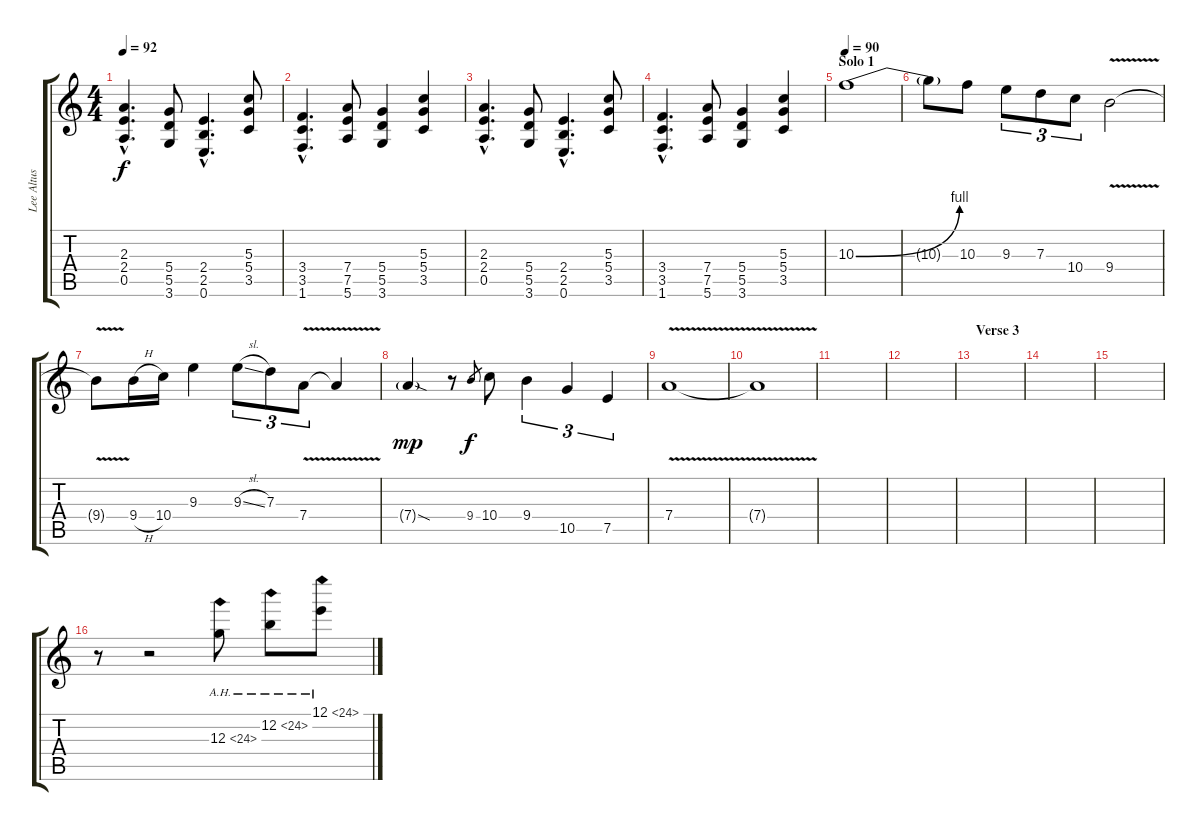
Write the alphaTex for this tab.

\track ("Lee Altus" "Lee Altus") {instrument distortionguitar}
\staff {score tabs}
\tuning (E4 B3 G3 D3 A2 E2) {hide}
\ts (4 4)
\tempo 92
\clef g2
\ks c
(2.3{hac} 2.4{hac} 0.5{hac}).4{d dy f} (5.4 5.5 3.6).8 (2.4{hac} 2.5{hac} 0.6{hac}).4{d} (5.3 5.4 3.5).8 |
(3.4{hac} 3.5{hac} 1.6{hac}).4{d} (7.4 7.5 5.6).8 (5.4 5.5 3.6).4 (5.3 5.4 3.5).4 |
(2.3{hac} 2.4{hac} 0.5{hac}).4{d} (5.4 5.5 3.6).8 (2.4{hac} 2.5{hac} 0.6{hac}).4{d} (5.3 5.4 3.5).8 |
(3.4{hac} 3.5{hac} 1.6{hac}).4{d} (7.4 7.5 5.6).8 (5.4 5.5 3.6).4 (5.3 5.4 3.5).4 |
\section ("" "Solo 1")
\tempo 90
10.3{be (bend 0 0 60 4)}.1{volume 13} |
10.3{t}.8 10.3.8 9.3.8{tu (3 2)} 7.3.8{tu (3 2)} 10.4.8{tu (3 2)} 9.4{v}.2 |
9.4{t}.8 9.4{h}.16 10.4.16 9.3.4 9.3{sl}.8{tu (3 2)} 7.3.8{tu (3 2)} 7.4{v}.8{tu (3 2)} 7.4{t}.4 |
7.4{sod g}.4{dy mp} r.8 9.4.8{gr dy f} 10.4.8 9.4.4{tu (3 2)} 10.5.4{tu (3 2)} 7.5.4{tu (3 2)} |
7.4{v}.1{volume 0} |
7.4{t}.1 |
|
|
\section ("" "Verse 3")
|
|
|
r.8 r.2 12.3{ah 12}.8 12.2{ah 12}.8 12.1{ah 12}.8
